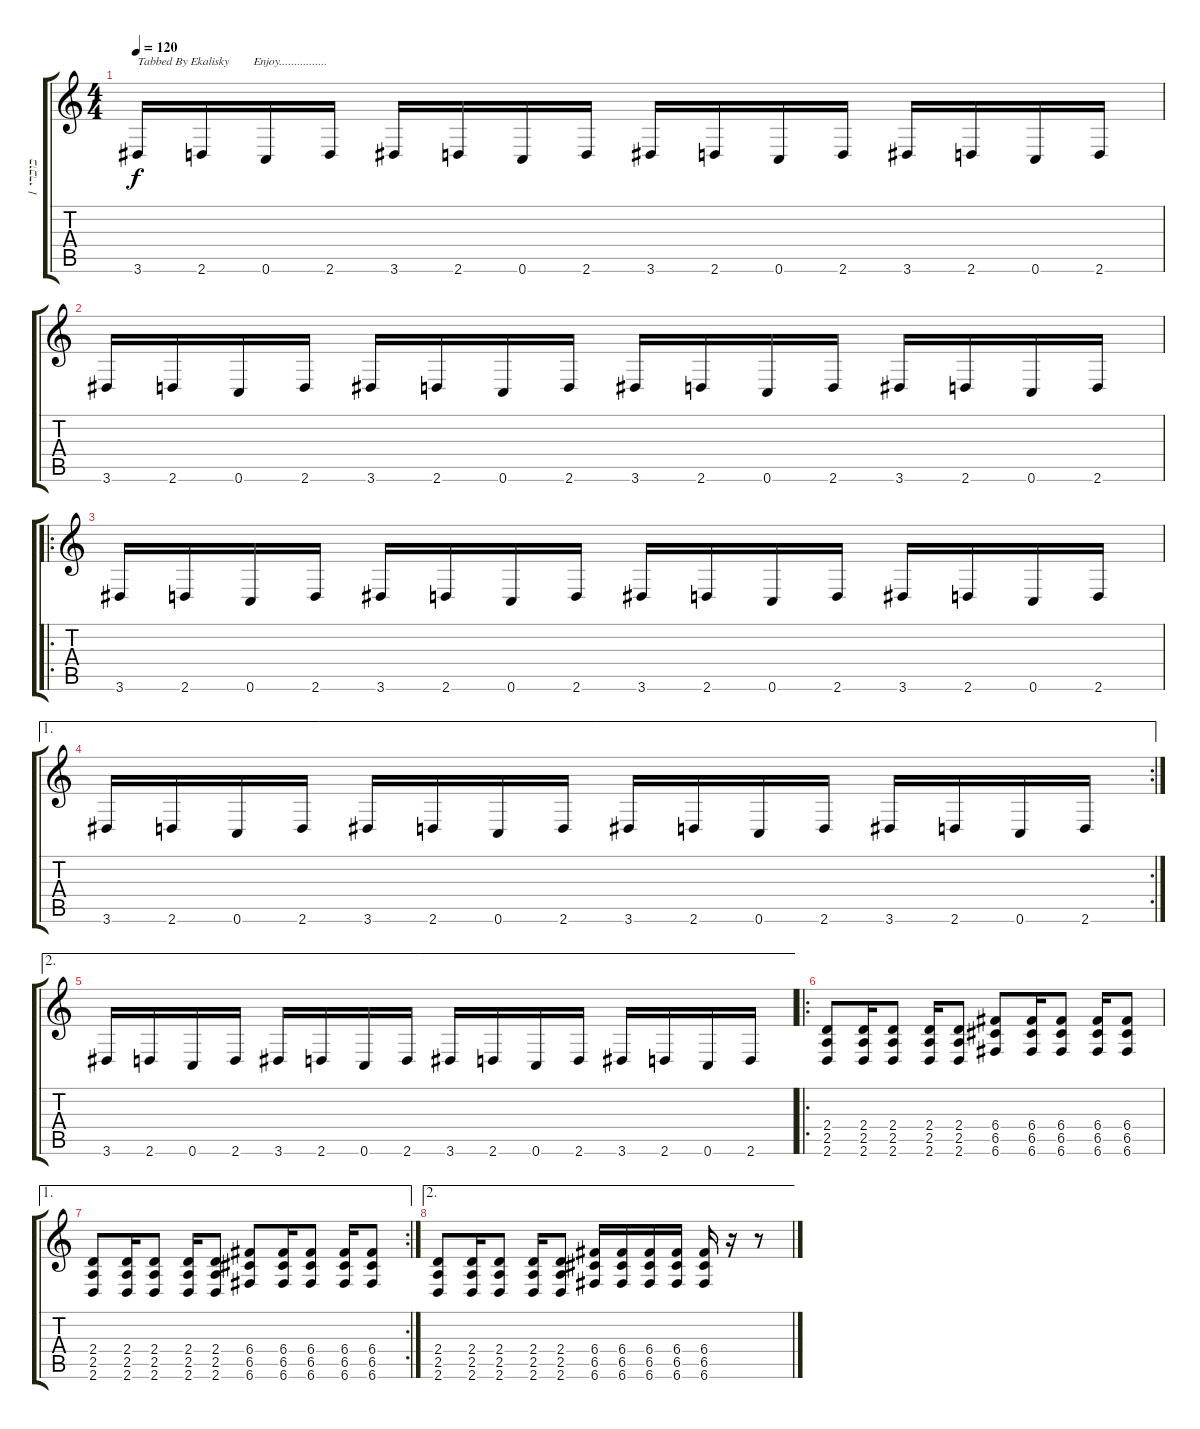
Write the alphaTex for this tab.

\track ("בוכרי 1" "בוכרי 1") {instrument distortionguitar}
\staff {score tabs}
\tuning (D4 A3 F3 C3 G2 C2) {hide}
\ts (4 4)
\tempo 120
\clef g2
\ks c
3.6.16{txt "Tabbed By Ekalisky        Enjoy................" dy f instrument distortionguitar} 2.6.16 0.6.16 2.6.16 3.6.16 2.6.16 0.6.16 2.6.16 3.6.16 2.6.16 0.6.16 2.6.16 3.6.16 2.6.16 0.6.16 2.6.16 |
3.6.16 2.6.16 0.6.16 2.6.16 3.6.16 2.6.16 0.6.16 2.6.16 3.6.16 2.6.16 0.6.16 2.6.16 3.6.16 2.6.16 0.6.16 2.6.16 |
\ro
3.6.16 2.6.16 0.6.16 2.6.16 3.6.16 2.6.16 0.6.16 2.6.16 3.6.16 2.6.16 0.6.16 2.6.16 3.6.16 2.6.16 0.6.16 2.6.16 |
\ae 1
\rc 2
3.6.16 2.6.16 0.6.16 2.6.16 3.6.16 2.6.16 0.6.16 2.6.16 3.6.16 2.6.16 0.6.16 2.6.16 3.6.16 2.6.16 0.6.16 2.6.16 |
\ae 2
3.6.16 2.6.16 0.6.16 2.6.16 3.6.16 2.6.16 0.6.16 2.6.16 3.6.16 2.6.16 0.6.16 2.6.16 3.6.16 2.6.16 0.6.16 2.6.16 |
\ro
(2.4 2.5 2.6).8 (2.4 2.5 2.6).16 (2.4 2.5 2.6).8 (2.4 2.5 2.6).16 (2.4 2.5 2.6).8 (6.4 6.5 6.6).8 (6.4 6.5 6.6).16 (6.4 6.5 6.6).8 (6.4 6.5 6.6).16 (6.4 6.5 6.6).8 |
\ae 1
\rc 2
(2.4 2.5 2.6).8 (2.4 2.5 2.6).16 (2.4 2.5 2.6).8 (2.4 2.5 2.6).16 (2.4 2.5 2.6).8 (6.4 6.5 6.6).8 (6.4 6.5 6.6).16 (6.4 6.5 6.6).8 (6.4 6.5 6.6).16 (6.4 6.5 6.6).8 |
\ae 2
(2.4 2.5 2.6).8 (2.4 2.5 2.6).16 (2.4 2.5 2.6).8 (2.4 2.5 2.6).16 (2.4 2.5 2.6).8 (6.4 6.5 6.6).16 (6.4 6.5 6.6).16 (6.4 6.5 6.6).16 (6.4 6.5 6.6).16 (6.4 6.5 6.6).16 r.16 r.8
